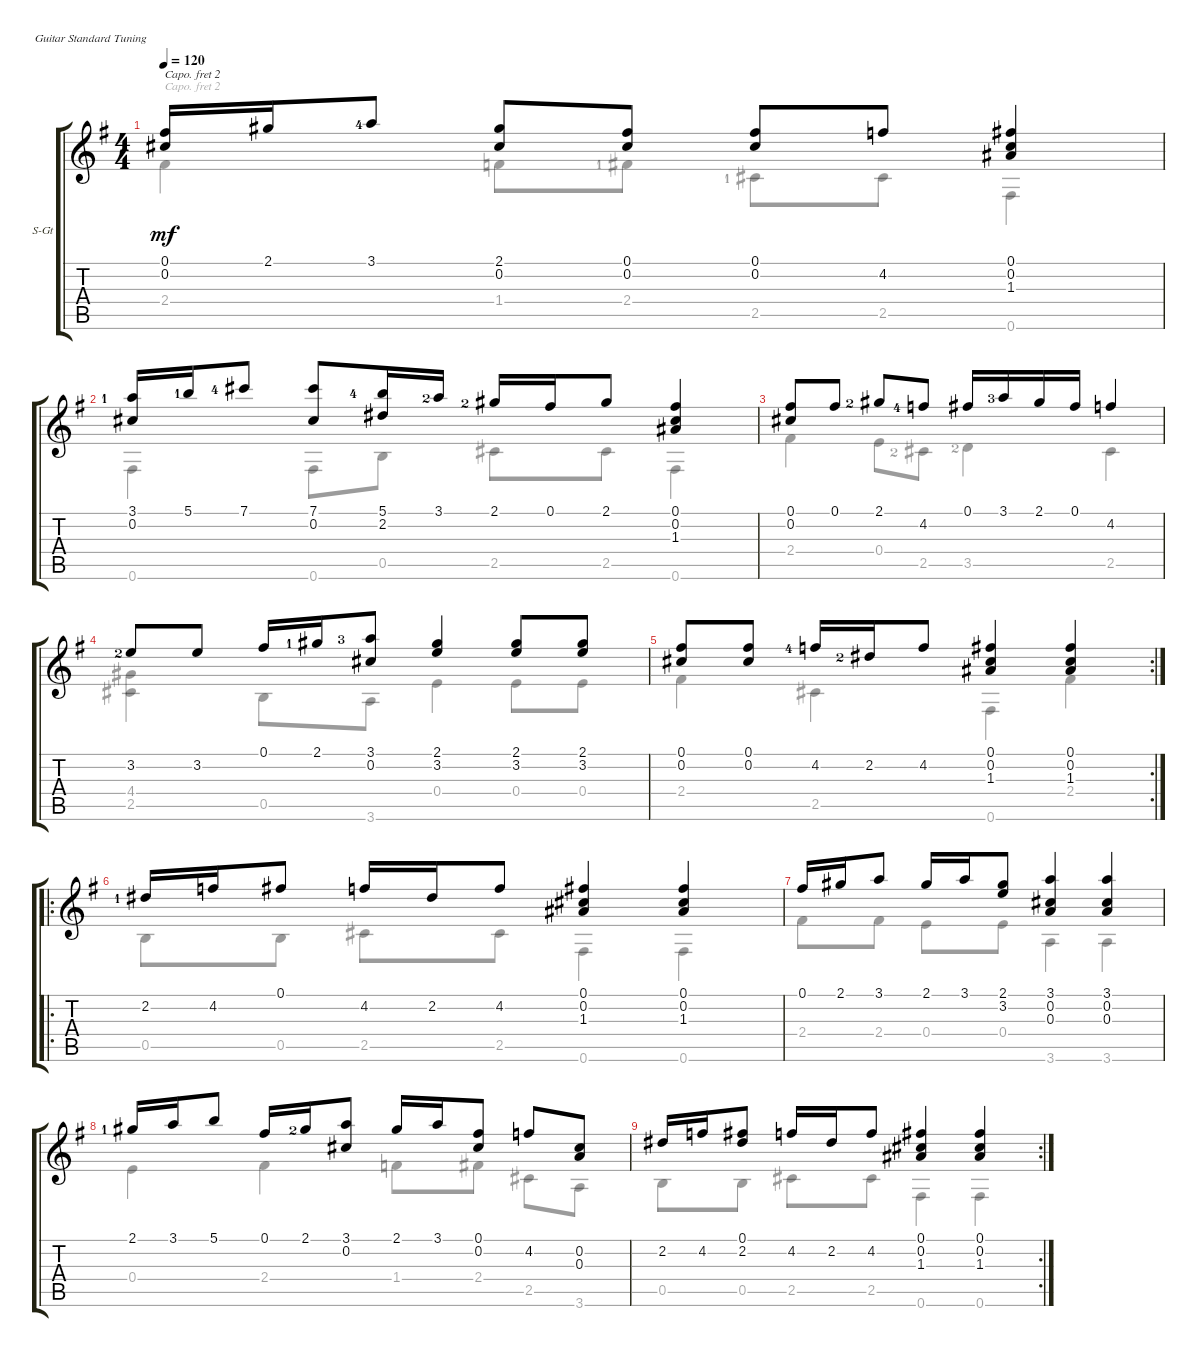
\defaultSystemsLayout 4
\bracketExtendMode groupsimilarinstruments
\firstSystemTrackNameOrientation horizontal
\otherSystemsTrackNameOrientation horizontal
\track ("Steel Guitar" "S-Gt") {instrument acousticguitarsteel}
\staff {score tabs}
\capo 2
\tuning (E4 B3 G3 D3 A2 E2)
\voice
\ts (4 4)
\tempo 120
\clef g2
\scale
0.557339
\ks g
(0.1 0.2).16{dy mf instrument acousticguitarsteel} 2.1.16 3.1{lf 5}.8 (2.1 0.2).8 (0.1 0.2).8 (0.2 0.1).8 4.2.8 (0.2 0.1 1.3).4 |
\scale
0.442661 (3.1{lf 2} 0.2).16 5.1{lf 2}.16 7.1{lf 5}.8 (7.1 0.2).8 (2.2 5.1{lf 5}).16 3.1{lf 3}.16 2.1{lf 3}.16 0.1.16 2.1.8 (0.1 0.2 1.3).4 |
\scale
0.512535 (0.1 0.2).8 0.1.8 2.1{lf 3}.8 4.2{lf 5}.8 0.1.16 3.1{lf 4}.16 2.1.16 0.1.16 4.2.4 |
\scale
0.487465 3.2{lf 3}.8 3.2.8 0.1.16 2.1{lf 2}.16 (3.1{lf 4} 0.2).8 (3.2 2.1).4 (2.1 3.2).8 (3.2 2.1).8 |
\rc 2
\scale
0.474654 (0.1 0.2).8 (0.2 0.1).8 4.2{lf 5}.16 2.2{lf 3}.16 4.2.8 (0.1 0.2 1.3).4 (1.3 0.2 0.1).4 |
\ro
\scale
0.525346 2.2{lf 2}.16 4.2.16 0.1.8 4.2.16 2.2.16 4.2.8 (0.1 0.2 1.3).4 (1.3 0.2 0.1).4 |
\scale
0.461538 0.1.16 2.1.16 3.1.8 2.1.16 3.1.16 (2.1 3.2).8 (3.1 0.2 0.3).4 (0.3 0.2 3.1).4 |
\scale
0.538462 2.1{lf 2}.16 3.1.16 5.1.8 0.1.16 2.1{lf 3}.16 (3.1 0.2).8 2.1.16 3.1.16 (0.1 0.2).8 4.2.8 (0.2 0.3).8 |
\rc 2
2.2.16 4.2.16 (0.1 2.2).8 4.2.16 2.2.16 4.2.8 (0.1 0.2 1.3).4 (1.3 0.2 0.1).4
\voice
\clef g2
\ottava regular
\simile none
\scale
0.557339
\ks g
2.4.4{dy mf} 1.4.8 2.4{lf 2}.8 2.5{lf 2}.8 2.5.8 0.6.4 |
\scale
0.442661 0.6.4 0.6.8 0.5.8 2.5.8 2.5.8 0.6.4 |
\scale
0.512535 2.4.4 0.4.8 2.5{lf 3}.8 3.5{lf 3}.4 2.5.4 |
\scale
0.487465 (2.5 4.4).4 0.5.8 3.6.8 0.4.4 0.4.8 0.4.8 |
\scale
0.474654 2.4.4 2.5.4 0.6.4 2.4.4 |
\scale
0.525346 0.5.8 0.5.8 2.5.8 2.5.8 0.6.4 0.6.4 |
\scale
0.461538 2.4.8 2.4.8 0.4.8 0.4.8 3.6.4 3.6.4 |
\scale
0.538462 0.4.4 2.4.4 1.4.8 2.4.8 2.5.8 3.6.8 |
0.5.8 0.5.8 2.5.8 2.5.8 0.6.4 0.6.4
